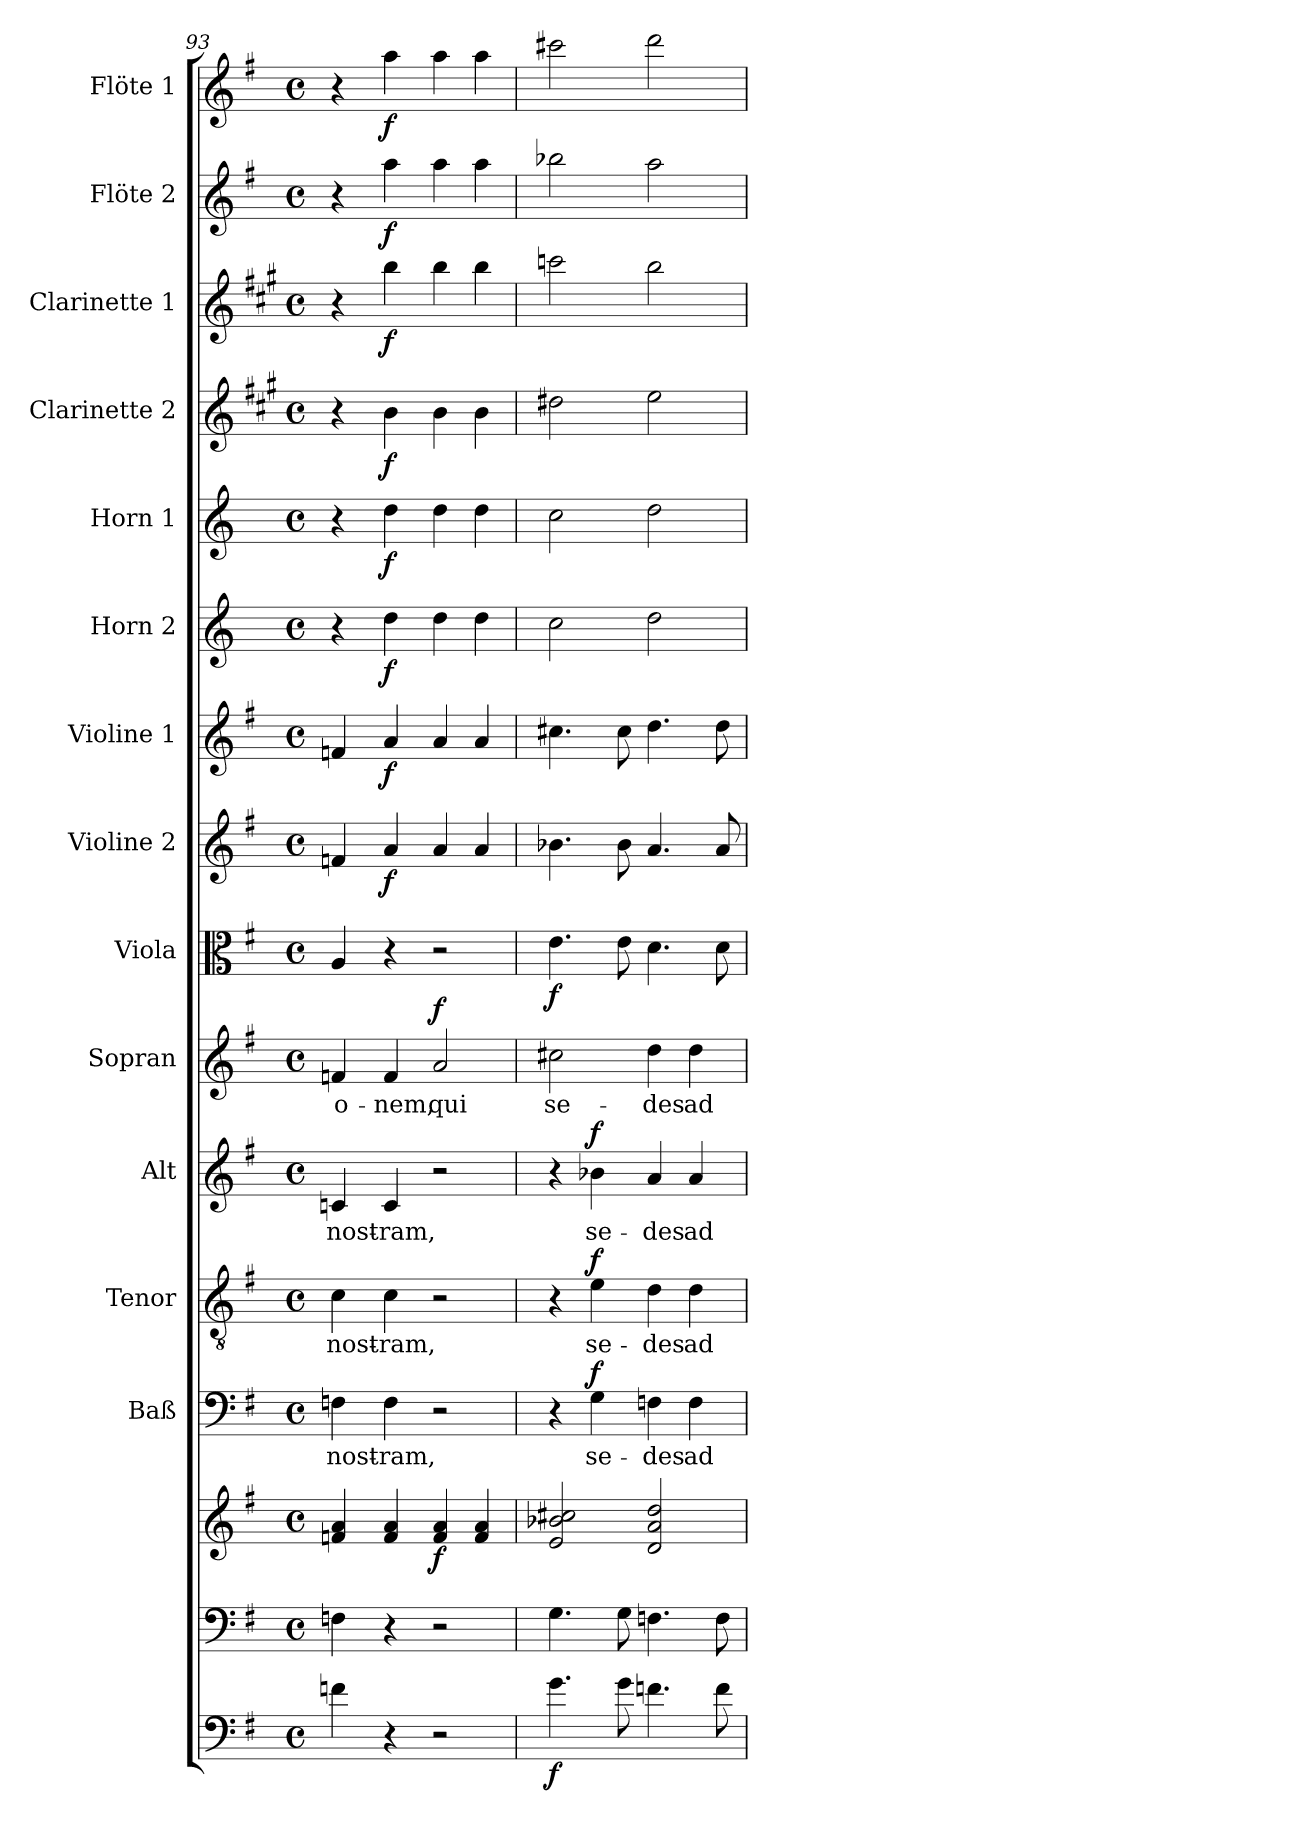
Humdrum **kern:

**kern	**dynam	**kern	**kern	**dynam	**kern	**text	**dynam	**kern	**text	**dynam	**kern	**text	**dynam	**kern	**text	**dynam	**kern	**dynam	**kern	**dynam	**kern	**dynam	**kern	**dynam	**kern	**dynam	**kern	**dynam	**kern	**dynam	**kern	**dynam	**kern	**dynam
*part15	*part15	*part14	*part14	*part14	*part13	*part13	*part13	*part12	*part12	*part12	*part11	*part11	*part11	*part10	*part10	*part10	*part9	*part9	*part8	*part8	*part7	*part7	*part6	*part6	*part5	*part5	*part4	*part4	*part3	*part3	*part2	*part2	*part1	*part1
*staff16	*staff16	*staff15	*staff14	*staff14/15	*staff13	*staff13	*staff13	*staff12	*staff12	*staff12	*staff11	*staff11	*staff11	*staff10	*staff10	*staff10	*staff9	*staff9	*staff8	*staff8	*staff7	*staff7	*staff6	*staff6	*staff5	*staff5	*staff4	*staff4	*staff3	*staff3	*staff2	*staff2	*staff1	*staff1
*	*	*	*	*	*I"Baß	*	*	*I"Tenor	*	*	*I"Alt	*	*	*I"Sopran	*	*	*I"Viola	*	*I"Violine 2	*	*I"Violine 1	*	*I"Horn 2	*	*I"Horn 1	*	*I"Clarinette 2	*	*I"Clarinette 1	*	*I"Flöte 2	*	*I"Flöte 1	*
*	*	*	*	*	*I'Baß	*	*	*I'Ten	*	*	*I'Alt	*	*	*I'Sop	*	*	*I'Vla.	*	*I'Vln. 2	*	*I'Vln. 1	*	*I'Hrn. 2	*	*I'Hrn. 1	*	*I'Cl. 2	*	*I'Cl. 1	*	*I'Fl. 2	*	*I'Fl. 1	*
*clefF4	*	*clefF4	*clefG2	*	*clefF4	*	*	*clefGv2	*	*	*clefG2	*	*	*clefG2	*	*	*clefC3	*	*clefG2	*	*clefG2	*	*clefG2	*	*clefG2	*	*clefG2	*	*clefG2	*	*clefG2	*	*clefG2	*
*ITrd7c12	*	*	*	*	*	*	*	*	*	*	*	*	*	*	*	*	*	*	*	*	*	*	*ITrd3c5	*	*ITrd3c5	*	*ITrd1c2	*	*ITrd1c2	*	*	*	*	*
*k[f#]	*	*k[f#]	*k[f#]	*	*k[f#]	*	*	*k[f#]	*	*	*k[f#]	*	*	*k[f#]	*	*	*k[f#]	*	*k[f#]	*	*k[f#]	*	*k[f#]	*	*k[f#]	*	*k[f#]	*	*k[f#]	*	*k[f#]	*	*k[f#]	*
*G:	*	*G:	*G:	*	*G:	*	*	*G:	*	*	*G:	*	*	*G:	*	*	*G:	*	*G:	*	*G:	*	*G:	*	*G:	*	*G:	*	*G:	*	*G:	*	*G:	*
*M4/4	*	*M4/4	*M4/4	*	*M4/4	*	*	*M4/4	*	*	*M4/4	*	*	*M4/4	*	*	*M4/4	*	*M4/4	*	*M4/4	*	*M4/4	*	*M4/4	*	*M4/4	*	*M4/4	*	*M4/4	*	*M4/4	*
*met(c)	*	*met(c)	*met(c)	*	*met(c)	*	*	*met(c)	*	*	*met(c)	*	*	*met(c)	*	*	*met(c)	*	*met(c)	*	*met(c)	*	*met(c)	*	*met(c)	*	*met(c)	*	*met(c)	*	*met(c)	*	*met(c)	*
=93	=93	=93	=93	=93	=93	=93	=93	=93	=93	=93	=93	=93	=93	=93	=93	=93	=93	=93	=93	=93	=93	=93	=93	=93	=93	=93	=93	=93	=93	=93	=93	=93	=93	=93
!	!	!	!	!	!	!LO:LY:b	!	!	!LO:LY:b	!	!	!LO:LY:b	!	!	!LO:LY:b	!	!	!	!	!	!	!	!	!	!	!	!	!	!	!	!	!	!	!
4Fn\	.	4Fn\	4fn/ 4a/	.	4Fn\	nost-	.	4c\	nost-	.	4cn/	nost-	.	4fn/	-o-	.	4A/	.	4fn/	.	4fn/	.	4r	.	4r	.	4r	.	4r	.	4r	.	4r	.
!	!	!	!	!	!	!LO:LY:b	!	!	!LO:LY:b	!	!	!LO:LY:b	!	!	!LO:LY:b	!	!	!	!	!LO:DY:b	!	!LO:DY:b	!	!LO:DY:b	!	!LO:DY:b	!	!LO:DY:b	!	!LO:DY:b	!	!LO:DY:b	!	!LO:DY:b
4r	.	4r	4f/ 4a/	.	4F\	-ram,	.	4c\	-ram,	.	4c/	-ram,	.	4f/	-nem,	.	4r	.	4a/	f	4a/	f	4a\	f	4a\	f	4a\	f	4aa\	f	4aa\	f	4aa\	f
!	!	!	!	!LO:DY:b	!	!	!	!	!	!	!	!	!	!	!LO:LY:b	!LO:DY:a	!	!	!	!	!	!	!	!	!	!	!	!	!	!	!	!	!	!
2r	.	2r	4f/ 4a/	f	2r	.	.	2r	.	.	2r	.	.	2a/	qui	f	2r	.	4a/	.	4a/	.	4a\	.	4a\	.	4a\	.	4aa\	.	4aa\	.	4aa\	.
.	.	.	4f/ 4a/	.	.	.	.	.	.	.	.	.	.	.	.	.	.	.	4a/	.	4a/	.	4a\	.	4a\	.	4a\	.	4aa\	.	4aa\	.	4aa\	.
=94	=94	=94	=94	=94	=94	=94	=94	=94	=94	=94	=94	=94	=94	=94	=94	=94	=94	=94	=94	=94	=94	=94	=94	=94	=94	=94	=94	=94	=94	=94	=94	=94	=94	=94
!	!LO:DY:b	!	!	!	!	!	!	!	!	!	!	!	!	!	!LO:LY:b	!	!	!LO:DY:b	!	!	!	!	!	!	!	!	!	!	!	!	!	!	!	!
4.G\	f	4.G\	2e/ 2b-X/ 2cc#X/	.	4r	.	.	4r	.	.	4r	.	.	2cc#X\	se-	.	4.e\	f	4.b-X\	.	4.cc#X\	.	2g\	.	2g\	.	2cc#X\	.	2bb-X\	.	2bb-X\	.	2ccc#X\	.
!	!	!	!	!	!	!LO:LY:b	!LO:DY:a	!	!LO:LY:b	!LO:DY:a	!	!LO:LY:b	!LO:DY:a	!	!	!	!	!	!	!	!	!	!	!	!	!	!	!	!	!	!	!	!	!
.	.	.	.	.	4G\	se-	f	4e\	se-	f	4b-X\	se-	f	.	.	.	.	.	.	.	.	.	.	.	.	.	.	.	.	.	.	.	.	.
8G\	.	8G\	.	.	.	.	.	.	.	.	.	.	.	.	.	.	8e\	.	8b-\	.	8cc#\	.	.	.	.	.	.	.	.	.	.	.	.	.
!	!	!	!	!	!	!LO:LY:b	!	!	!LO:LY:b	!	!	!LO:LY:b	!	!	!LO:LY:b	!	!	!	!	!	!	!	!	!	!	!	!	!	!	!	!	!	!	!
4.Fn\	.	4.Fn\	2d/ 2a/ 2dd/	.	4Fn\	-des	.	4d\	-des	.	4a/	-des	.	4dd\	-des	.	4.d\	.	4.a/	.	4.dd\	.	2a\	.	2a\	.	2dd\	.	2aa\	.	2aa\	.	2ddd\	.
!	!	!	!	!	!	!LO:LY:b	!	!	!LO:LY:b	!	!	!LO:LY:b	!	!	!LO:LY:b	!	!	!	!	!	!	!	!	!	!	!	!	!	!	!	!	!	!	!
.	.	.	.	.	4F\	ad	.	4d\	ad	.	4a/	ad	.	4dd\	ad	.	.	.	.	.	.	.	.	.	.	.	.	.	.	.	.	.	.	.
8F\	.	8F\	.	.	.	.	.	.	.	.	.	.	.	.	.	.	8d\	.	8a/	.	8dd\	.	.	.	.	.	.	.	.	.	.	.	.	.
=	=	=	=	=	=	=	=	=	=	=	=	=	=	=	=	=	=	=	=	=	=	=	=	=	=	=	=	=	=	=	=	=	=	=
*-	*-	*-	*-	*-	*-	*-	*-	*-	*-	*-	*-	*-	*-	*-	*-	*-	*-	*-	*-	*-	*-	*-	*-	*-	*-	*-	*-	*-	*-	*-	*-	*-	*-	*-
